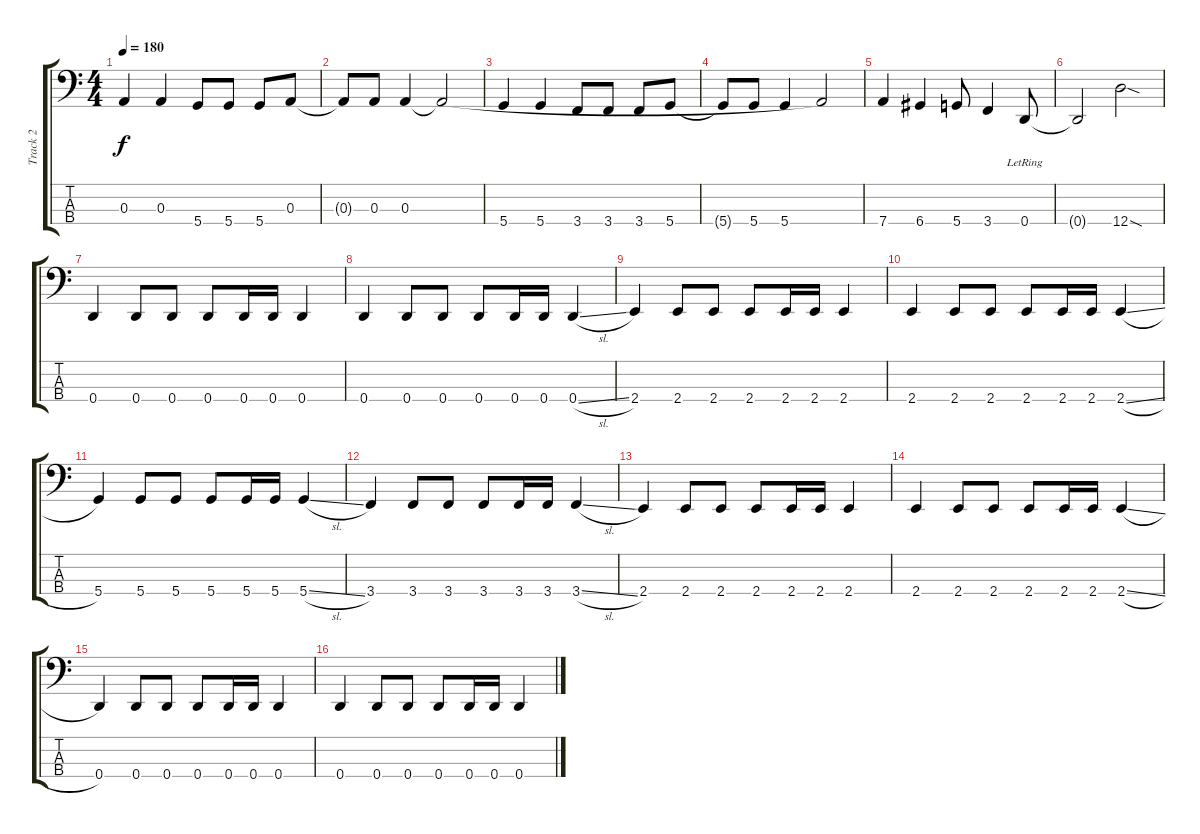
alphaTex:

\track ("Track 2" "Track 2") {instrument electricbassfinger}
\staff {score tabs}
\tuning (G2 D2 A1 D1) {hide}
\ts (4 4)
\tempo 180
\clef f4
\ks c
0.3.4{dy f} 0.3.4 5.4.8 5.4.8 5.4.8 0.3.8 |
0.3{t}.8 0.3.8 0.3.4 0.3{t}.2 |
5.4.4 5.4.4 3.4.8 3.4.8 3.4.8 5.4.8 |
5.4{t}.8 5.4.8 5.4.4 0.3{t}.2 |
7.4.4 6.4.4 5.4.8 3.4.4 0.4{lr}.8 |
0.4{t}.2 12.4{sod}.2 |
0.4.4 0.4.8 0.4.8 0.4.8 0.4.16 0.4.16 0.4.4 |
0.4.4 0.4.8 0.4.8 0.4.8 0.4.16 0.4.16 0.4{sl}.4 |
2.4.4 2.4.8 2.4.8 2.4.8 2.4.16 2.4.16 2.4.4 |
2.4.4 2.4.8 2.4.8 2.4.8 2.4.16 2.4.16 2.4{sl}.4 |
5.4.4 5.4.8 5.4.8 5.4.8 5.4.16 5.4.16 5.4{sl}.4 |
3.4.4 3.4.8 3.4.8 3.4.8 3.4.16 3.4.16 3.4{sl}.4 |
2.4.4 2.4.8 2.4.8 2.4.8 2.4.16 2.4.16 2.4.4 |
2.4.4 2.4.8 2.4.8 2.4.8 2.4.16 2.4.16 2.4{sl}.4 |
0.4.4 0.4.8 0.4.8 0.4.8 0.4.16 0.4.16 0.4.4 |
0.4.4 0.4.8 0.4.8 0.4.8 0.4.16 0.4.16 0.4{sl}.4
